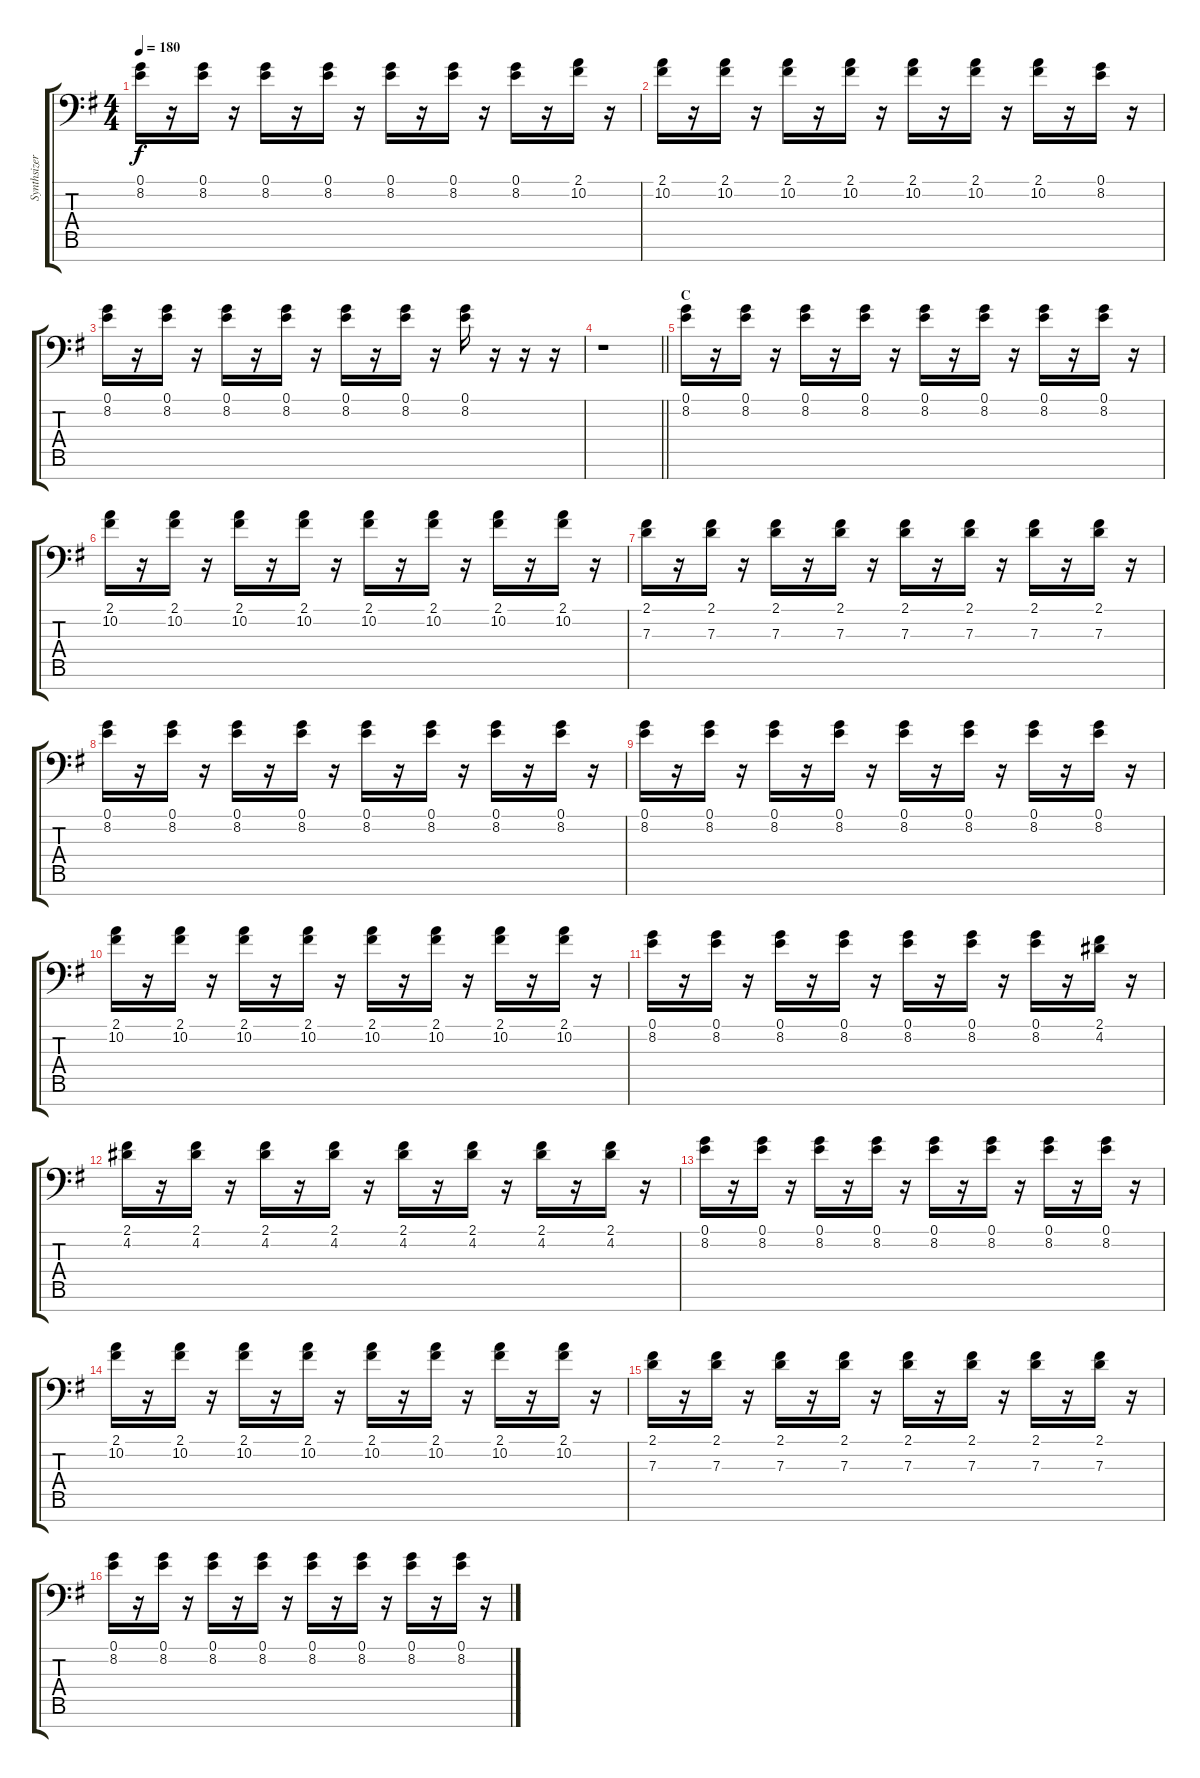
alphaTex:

\track ("Synthsizer" "Synthsizer") {instrument lead1square}
\staff {score tabs}
\tuning (E4 B3 G3 D3 A2 E2 C-1) {hide}
\ts (4 4)
\tempo 180
\clef f4
\ks g
(0.1 8.2).16{dy f} r.16 (0.1 8.2).16 r.16 (0.1 8.2).16 r.16 (0.1 8.2).16 r.16 (0.1 8.2).16 r.16 (0.1 8.2).16 r.16 (0.1 8.2).16 r.16 (2.1 10.2).16 r.16 |
(2.1 10.2).16 r.16 (2.1 10.2).16 r.16 (2.1 10.2).16 r.16 (2.1 10.2).16 r.16 (2.1 10.2).16 r.16 (2.1 10.2).16 r.16 (2.1 10.2).16 r.16 (0.1 8.2).16 r.16 |
(0.1 8.2).16 r.16 (0.1 8.2).16 r.16 (0.1 8.2).16 r.16 (0.1 8.2).16 r.16 (0.1 8.2).16 r.16 (0.1 8.2).16 r.16 (0.1 8.2).16 r.16 r.16 r.16 |
\barLineRight lightlight
r.1 |
\section ("" "C")
(0.1 8.2).16 r.16 (0.1 8.2).16 r.16 (0.1 8.2).16 r.16 (0.1 8.2).16 r.16 (0.1 8.2).16 r.16 (0.1 8.2).16 r.16 (0.1 8.2).16 r.16 (0.1 8.2).16 r.16 |
(2.1 10.2).16 r.16 (2.1 10.2).16 r.16 (2.1 10.2).16 r.16 (2.1 10.2).16 r.16 (2.1 10.2).16 r.16 (2.1 10.2).16 r.16 (2.1 10.2).16 r.16 (2.1 10.2).16 r.16 |
(2.1 7.3).16 r.16 (2.1 7.3).16 r.16 (2.1 7.3).16 r.16 (2.1 7.3).16 r.16 (2.1 7.3).16 r.16 (2.1 7.3).16 r.16 (2.1 7.3).16 r.16 (2.1 7.3).16 r.16 |
(0.1 8.2).16 r.16 (0.1 8.2).16 r.16 (0.1 8.2).16 r.16 (0.1 8.2).16 r.16 (0.1 8.2).16 r.16 (0.1 8.2).16 r.16 (0.1 8.2).16 r.16 (0.1 8.2).16 r.16 |
(0.1 8.2).16 r.16 (0.1 8.2).16 r.16 (0.1 8.2).16 r.16 (0.1 8.2).16 r.16 (0.1 8.2).16 r.16 (0.1 8.2).16 r.16 (0.1 8.2).16 r.16 (0.1 8.2).16 r.16 |
(2.1 10.2).16 r.16 (2.1 10.2).16 r.16 (2.1 10.2).16 r.16 (2.1 10.2).16 r.16 (2.1 10.2).16 r.16 (2.1 10.2).16 r.16 (2.1 10.2).16 r.16 (2.1 10.2).16 r.16 |
(0.1 8.2).16 r.16 (0.1 8.2).16 r.16 (0.1 8.2).16 r.16 (0.1 8.2).16 r.16 (0.1 8.2).16 r.16 (0.1 8.2).16 r.16 (0.1 8.2).16 r.16 (2.1 4.2).16 r.16 |
(2.1 4.2).16 r.16 (2.1 4.2).16 r.16 (2.1 4.2).16 r.16 (2.1 4.2).16 r.16 (2.1 4.2).16 r.16 (2.1 4.2).16 r.16 (2.1 4.2).16 r.16 (2.1 4.2).16 r.16 |
(0.1 8.2).16 r.16 (0.1 8.2).16 r.16 (0.1 8.2).16 r.16 (0.1 8.2).16 r.16 (0.1 8.2).16 r.16 (0.1 8.2).16 r.16 (0.1 8.2).16 r.16 (0.1 8.2).16 r.16 |
(2.1 10.2).16 r.16 (2.1 10.2).16 r.16 (2.1 10.2).16 r.16 (2.1 10.2).16 r.16 (2.1 10.2).16 r.16 (2.1 10.2).16 r.16 (2.1 10.2).16 r.16 (2.1 10.2).16 r.16 |
(2.1 7.3).16 r.16 (2.1 7.3).16 r.16 (2.1 7.3).16 r.16 (2.1 7.3).16 r.16 (2.1 7.3).16 r.16 (2.1 7.3).16 r.16 (2.1 7.3).16 r.16 (2.1 7.3).16 r.16 |
(0.1 8.2).16 r.16 (0.1 8.2).16 r.16 (0.1 8.2).16 r.16 (0.1 8.2).16 r.16 (0.1 8.2).16 r.16 (0.1 8.2).16 r.16 (0.1 8.2).16 r.16 (0.1 8.2).16 r.16
